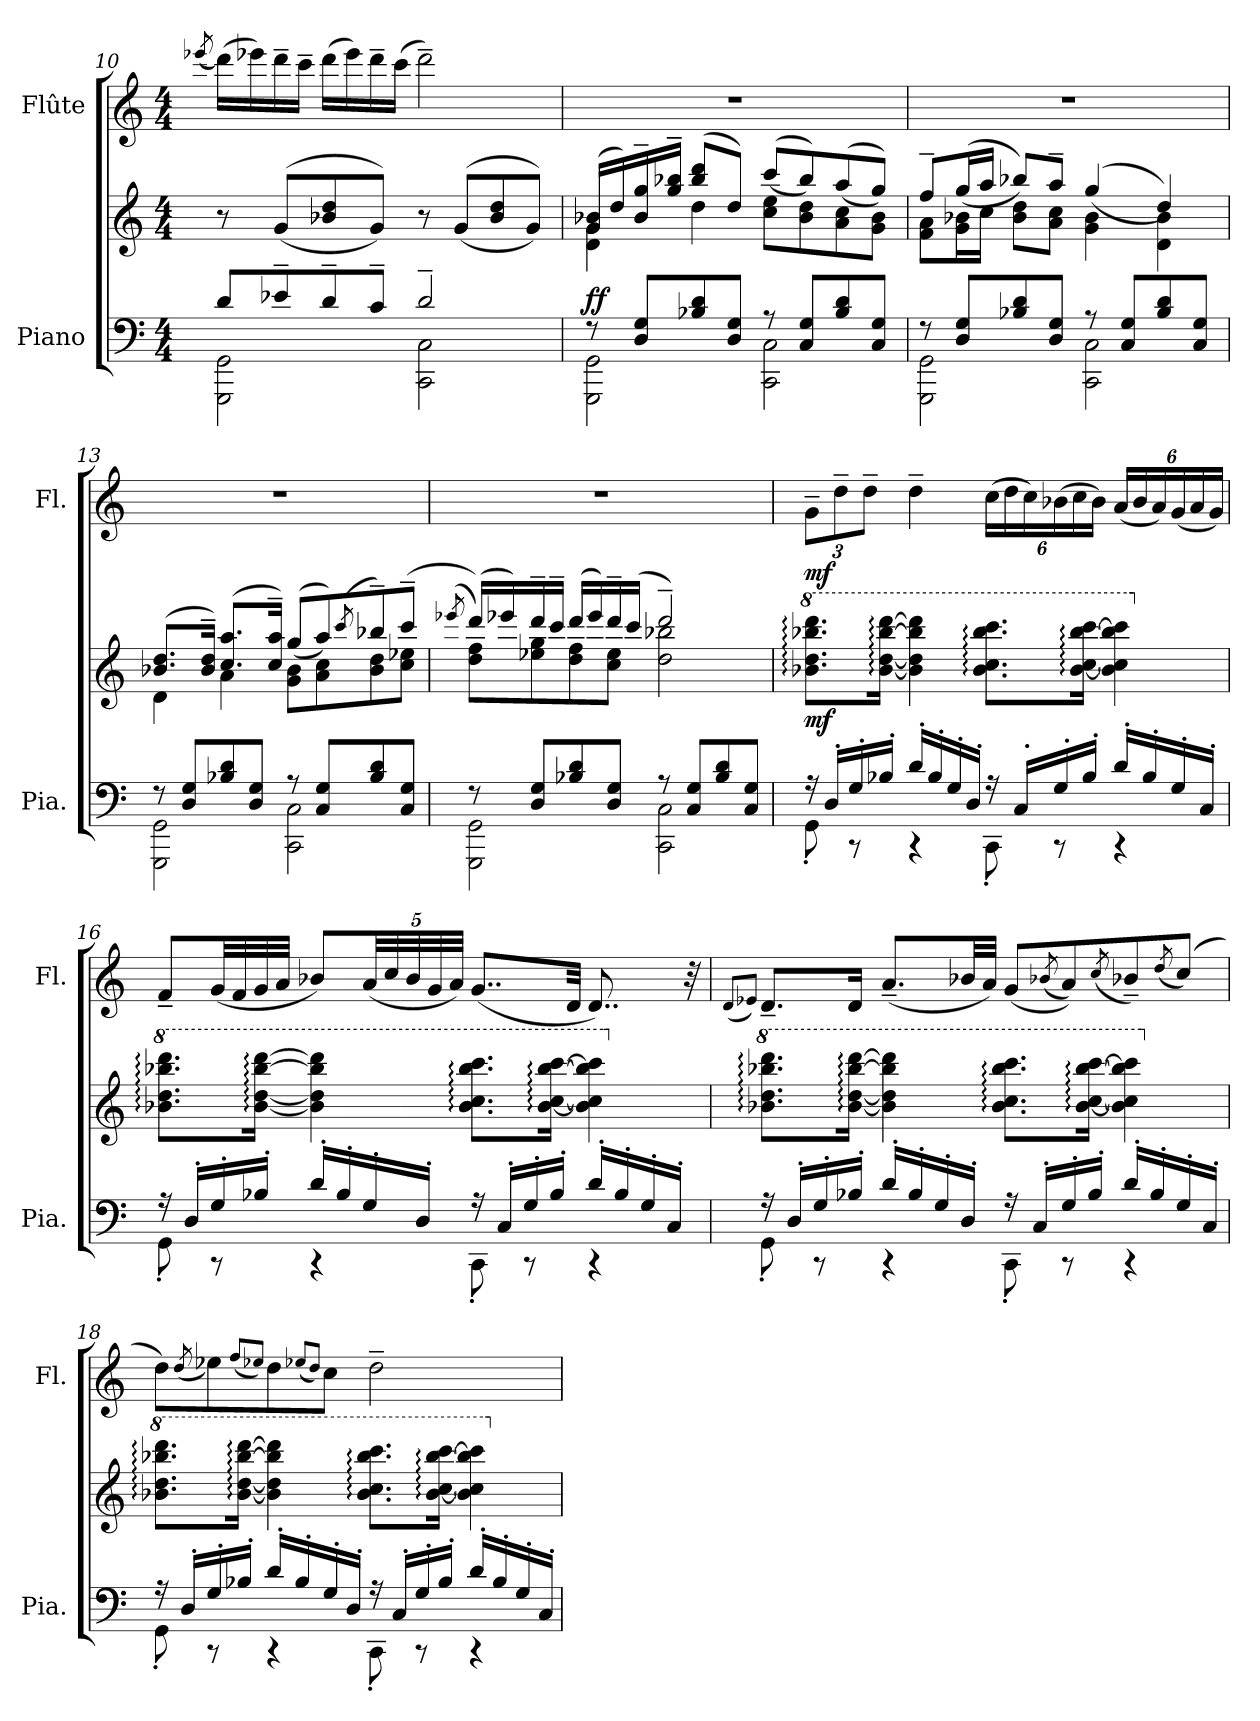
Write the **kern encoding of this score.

**kern	**kern	**dynam	**kern	**dynam
*part2	*part2	*part2	*part1	*part1
*staff3	*staff2	*staff2/3	*staff1	*staff1
*I"Piano	*	*	*I"Flûte	*
*I'Pia.	*	*	*I'Fl.	*
*clefF4	*clefG2	*	*clefG2	*
*k[]	*k[]	*	*k[]	*
*M4/4	*M4/4	*	*M4/4	*
=10	=10	=10	=10	=10
.	.	.	(8qeee-X/	.
*^	*	*	*	*
8d/L	2GGG\ 2GG\	8r	.	(16ddd\LL)	.
.	.	.	.	16eee-\)	.
8e-X~/	.	((8g/L	.	16ddd~\	.
.	.	.	.	16ccc~\JJ	.
8d~/	.	8b-X/ 8dd/	.	(16ddd\LL	.
.	.	.	.	16eee-\)	.
8c~/J	.	8g/J))	.	16ddd~\	.
.	.	.	.	(16ccc\JJ	.
2d~/	2CC\ 2C\	8r	.	2ddd~\)	.
.	.	((8g/L	.	.	.
.	.	8b-/ 8dd/	.	.	.
.	.	8g/J))	.	.	.
!!LO:LB:g=z
=11	=11	=11	=11	=11	=11
*	*	*^	*	*	*
!	!	!	!	!LO:DY:a=2	!	!
8r	2GGG\ 2GG\	(16g/ 16b-X/LL	4d\ 4g\	ff	1r	.
.	.	16dd/)	.	.	.	.
8D/ 8G/L	.	16b-/~ 16gg/~	.	.	.	.
.	.	16gg/~ 16bb-X/~JJ	.	.	.	.
8B-X/ 8d/	.	(8bb-/ 8ddd/L	4dd\	.	.	.
8D/ 8G/J	.	8dd/J)	.	.	.	.
8r	2CC\ 2C\	((8ccc/L	8cc\ 8ee\L	.	.	.
8C/ 8G/L	.	8bb-/))	8b-\ 8dd\	.	.	.
8B-/ 8d/	.	((8aa/	8a\ 8cc\	.	.	.
8C/ 8G/J	.	8gg/J))	8g\ 8b-\J	.	.	.
=12	=12	=12	=12	=12	=12	=12
8r	2GGG\ 2GG\	8ff~/L	8f\ 8a\L	.	1r	.
8D/ 8G/L	.	((16gg/L	16g\ 16b-X\L	.	.	.
.	.	16aa/JJ	16cc\JJ	.	.	.
8B-X/ 8d/	.	8bb-X/L))	8b-\ 8dd\L	.	.	.
8D/ 8G/J	.	8aa~/J	8a\ 8cc\J	.	.	.
8r	2CC\ 2C\	((4gg/	4g\ 4b-\	.	.	.
8C/ 8G/L	.	.	.	.	.	.
8B-/ 8d/	.	4dd/))	4d\ 4b-\	.	.	.
8C/ 8G/J	.	.	.	.	.	.
!!LO:LB:g=z
=13	=13	=13	=13	=13	=13	=13
8r	2GGG\ 2GG\	(8.b-X/ 8.dd/L	4d\	.	1r	.
8D/ 8G/L	.	.	.	.	.	.
.	.	16b-/~ 16dd/~Jk)	.	.	.	.
8B-X/ 8d/	.	(8.cc/ 8.aa/L	4a\	.	.	.
8D/ 8G/J	.	.	.	.	.	.
.	.	16cc/~ 16aa/~Jk)	.	.	.	.
8r	2CC\ 2C\	((8gg/L	8g\ 8b-\L	.	.	.
8C/ 8G/L	.	8aa/))	8a\ 8cc\	.	.	.
.	.	(8qccc/	.	.	.	.
8B-/ 8d/	.	8bb-X~/)	8b-\ 8dd\	.	.	.
8C/ 8G/J	.	(8ccc~/J	8cc\ 8ee-X\J	.	.	.
=14	=14	=14	=14	=14	=14	=14
.	.	(8qeee-X/	.	.	.	.
8r	2GGG\ 2GG\	(16ddd/LL))	8dd\ 8ff\L	.	1r	.
.	.	16eee-/)	.	.	.	.
8D/ 8G/L	.	16ddd~/	8ee-X\ 8gg\	.	.	.
.	.	16ccc~/JJ	.	.	.	.
8B-X/ 8d/	.	(16ddd/LL	8dd\ 8ff\	.	.	.
.	.	16eee-/)	.	.	.	.
8D/ 8G/J	.	16ddd~/	8cc\ 8ee-\J	.	.	.
.	.	(16ccc/JJ	.	.	.	.
8r	2CC\ 2C\	2ddd~/)	2dd\ 2bb-X\	.	.	.
8C/ 8G/L	.	.	.	.	.	.
8B-/ 8d/	.	.	.	.	.	.
8C/ 8G/J	.	.	.	.	.	.
*	*	*v	*v	*	*	*
!!LO:PB:g=z
=15	=15	=15	=15	=15	=15
*	*	*8va	*	*	*
!	!	!	!LO:DY:b	!	!LO:DY:b
16r	8GG'\	8.bb-X\: 8.ddd\: 8.bbb-X\: 8.dddd\:L	mf	12g~\L	mf
16D'/LL	.	.	.	.	.
.	.	.	.	12dd~\	.
16G'/	8r	.	.	.	.
.	.	.	.	12dd~\J	.
16B-X'/JJ	.	[16bb-\: [16ddd\: [16bbb-\: [16dddd\:Jk	.	.	.
16d'/LL	4r	4bb-\] 4ddd\] 4bbb-\] 4dddd\]	.	4dd~\	.
16B-'/	.	.	.	.	.
16G'/	.	.	.	.	.
16D'/JJ	.	.	.	.	.
*	*	*	*	*Xbrackettup	*
16r	8CC'\	8.bb-\: 8.ccc\: 8.bbb-\: 8.cccc\:L	.	(24cc\LL	.
.	.	.	.	24dd\	.
16C'/LL	.	.	.	.	.
.	.	.	.	24cc\)	.
16G'/	8r	.	.	(24b-X\	.
.	.	.	.	24cc\	.
16B-'/JJ	.	[16bb-\: [16ccc\: [16bbb-\: [16cccc\:Jk	.	.	.
.	.	.	.	24b-\JJ)	.
16d'/LL	4r	4bb-\] 4ccc\] 4bbb-\] 4cccc\]	.	(24a/LL	.
.	.	.	.	24b-/	.
16B-'/	.	.	.	.	.
.	.	.	.	24a/)	.
16G'/	.	.	.	(24g/	.
.	.	.	.	24a/	.
16C'/JJ	.	.	.	.	.
.	.	.	.	24g/JJ)	.
!!LO:LB:g=z
=16	=16	=16	=16	=16	=16
*	*	*X8va	*	*	*
*	*	*8va	*	*	*
16r	8GG'\	8.bb-X\: 8.ddd\: 8.bbb-X\: 8.dddd\:L	.	8f~/L	.
16D'/LL	.	.	.	.	.
16G'/	8r	.	.	(32g/LL	.
.	.	.	.	32f/	.
16B-X'/JJ	.	[16bb-\: [16ddd\: [16bbb-\: [16dddd\:Jk	.	32g/	.
.	.	.	.	32a/JJJ	.
16d'/LL	4r	4bb-\] 4ddd\] 4bbb-\] 4dddd\]	.	8b-X/L)	.
16B-'/	.	.	.	.	.
16G'/	.	.	.	(40a/LL	.
.	.	.	.	40cc/	.
.	.	.	.	40b-/	.
16D'/JJ	.	.	.	.	.
.	.	.	.	40g/	.
.	.	.	.	40a/JJJ)	.
16r	8CC'\	8.bb-\: 8.ccc\: 8.bbb-\: 8.cccc\:L	.	(8..g/L	.
16C'/LL	.	.	.	.	.
16G'/	8r	.	.	.	.
16B-'/JJ	.	[16bb-\: [16ccc\: [16bbb-\: [16cccc\:Jk	.	.	.
.	.	.	.	32d/Jkk	.
16d'/LL	4r	4bb-\] 4ccc\] 4bbb-\] 4cccc\]	.	8..d/)	.
16B-'/	.	.	.	.	.
16G'/	.	.	.	.	.
16C'/JJ	.	.	.	.	.
.	.	.	.	32r	.
!!LO:LB:g=z
=17	=17	=17	=17	=17	=17
.	.	.	.	(8qd/L	.
.	.	.	.	8qe-X/J)	.
*	*	*X8va	*	*	*
*	*	*8va	*	*	*
16r	8GG'\	8.bb-X\: 8.ddd\: 8.bbb-X\: 8.dddd\:L	.	8.d~/L	.
16D'/LL	.	.	.	.	.
16G'/	8r	.	.	.	.
16B-X'/JJ	.	[16bb-\: [16ddd\: [16bbb-\: [16dddd\:Jk	.	16d/Jk	.
16d'/LL	4r	4bb-\] 4ddd\] 4bbb-\] 4dddd\]	.	(8.a~/L	.
16B-'/	.	.	.	.	.
16G'/	.	.	.	.	.
16D'/JJ	.	.	.	32b-X/LL	.
.	.	.	.	32a/JJJ)	.
16r	8CC'\	8.bb-\: 8.ccc\: 8.bbb-\: 8.cccc\:L	.	(8g/L	.
16C'/LL	.	.	.	.	.
.	.	.	.	(8qb-X/	.
16G'/	8r	.	.	8a/))	.
16B-'/JJ	.	[16bb-\: [16ccc\: [16bbb-\: [16cccc\:Jk	.	.	.
.	.	.	.	(8qcc/	.
16d'/LL	4r	4bb-\] 4ccc\] 4bbb-\] 4cccc\]	.	8b-X~/)	.
16B-'/	.	.	.	.	.
.	.	.	.	(8qdd/	.
16G'/	.	.	.	(8cc/J)	.
16C'/JJ	.	.	.	.	.
!!LO:PB:g=z
=18	=18	=18	=18	=18	=18
*	*	*X8va	*	*	*
*	*	*8va	*	*	*
16r	8GG'\	8.bb-X\: 8.ddd\: 8.bbb-X\: 8.dddd\:L	.	8dd\L)	.
16D'/LL	.	.	.	.	.
.	.	.	.	(8qdd/	.
16G'/	8r	.	.	8ee-X\)	.
16B-X'/JJ	.	[16bb-\: [16ddd\: [16bbb-\: [16dddd\:Jk	.	.	.
.	.	.	.	(8qff/L	.
.	.	.	.	8qee-X/J)	.
16d'/LL	4r	4bb-\] 4ddd\] 4bbb-\] 4dddd\]	.	8dd\	.
16B-'/	.	.	.	.	.
.	.	.	.	(8qee-X/L	.
.	.	.	.	8qdd/J)	.
16G'/	.	.	.	8cc\J	.
16D'/JJ	.	.	.	.	.
16r	8CC'\	8.bb-\: 8.ccc\: 8.bbb-\: 8.cccc\:L	.	2dd~\	.
16C'/LL	.	.	.	.	.
16G'/	8r	.	.	.	.
16B-'/JJ	.	[16bb-\: [16ccc\: [16bbb-\: [16cccc\:Jk	.	.	.
16d'/LL	4r	4bb-\] 4ccc\] 4bbb-\] 4cccc\]	.	.	.
16B-'/	.	.	.	.	.
16G'/	.	.	.	.	.
16C'/JJ	.	.	.	.	.
*v	*v	*	*	*	*
*	*X8va	*	*	*
=	=	=	=	=
*-	*-	*-	*-	*-
